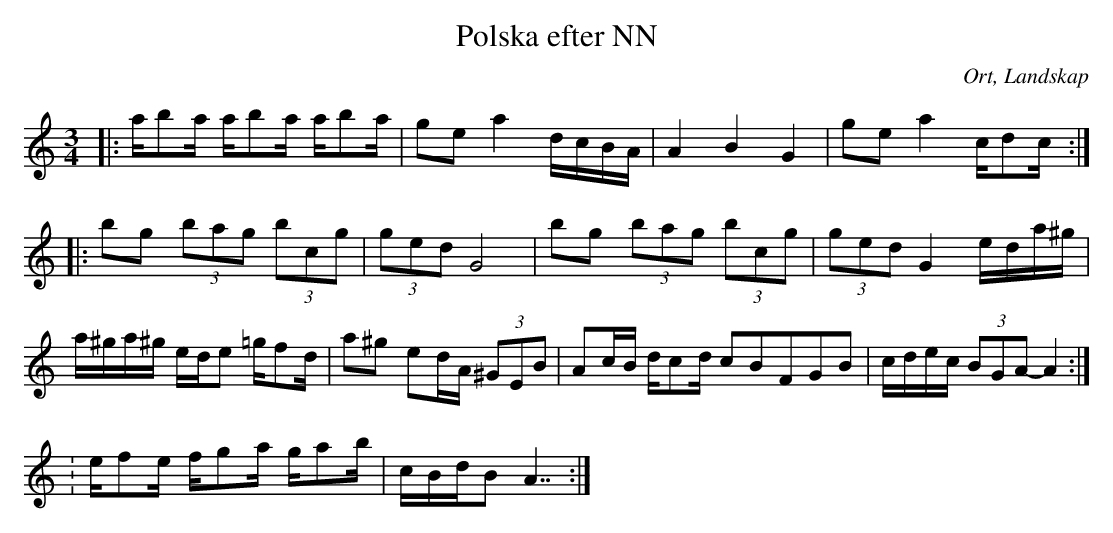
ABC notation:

X:1
T:Polska efter NN
O:Ort, Landskap
M:3/4
L:1/8
K:C
|: a/ba/ a/ba/ a/ba/ | ge a2 d/c/B/A/| A2 B2 G2 | ge a2 c/dc/:|
|:bg (3bag (3bcg| (3ged G4 |bg (3bag (3bcg| (3ged G2 e/d/a/^g/| a/^g/a/^g/ e/d/e =g/fd/ |a^g ed/A/ (3^GEB| Ac/B/ d/cd/ c2/5B2/5F2/5G2/5B2/5|  c/d/e/c/ (3BGA-A2 :|
:e/fe/ f/ga/ g/ab/ | c/B/d/B A7/2:|
